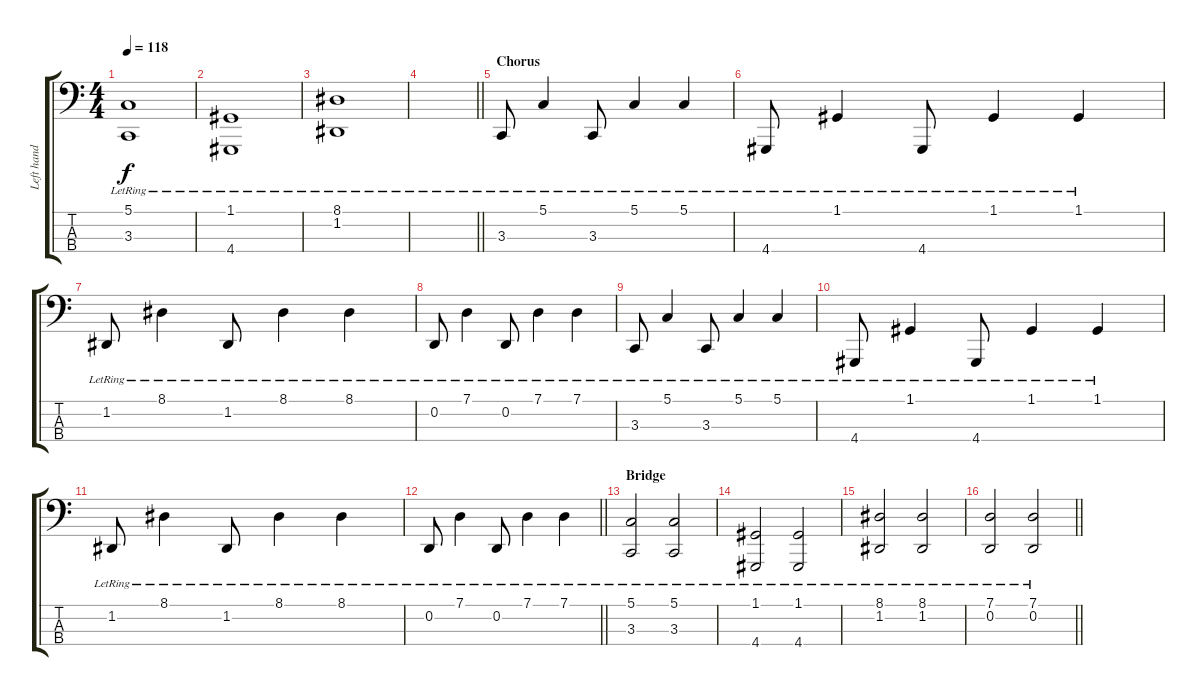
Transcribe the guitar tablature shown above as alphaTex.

\track ("Left hand" "Left hand") {instrument acousticgrandpiano}
\staff {score tabs}
\tuning (G2 D2 A1 E1) {hide}
\ts (4 4)
\tempo 118
\clef f4
\ks c
(5.1{lr} 3.3{lr}).1{dy f} |
(1.1{lr} 4.4{lr}).1 |
(8.1{lr} 1.2{lr}).1 |
\barLineRight lightlight
|
\section ("" "Chorus")
3.3{lr}.8{volume 15} 5.1{lr}.4 3.3{lr}.8 5.1{lr}.4 5.1{lr}.4 |
4.4{lr}.8 1.1{lr}.4 4.4{lr}.8 1.1{lr}.4 1.1{lr}.4 |
1.2{lr}.8 8.1{lr}.4 1.2{lr}.8 8.1{lr}.4 8.1{lr}.4 |
0.2{lr}.8 7.1{lr}.4 0.2{lr}.8 7.1{lr}.4 7.1{lr}.4 |
3.3{lr}.8 5.1{lr}.4 3.3{lr}.8 5.1{lr}.4 5.1{lr}.4 |
4.4{lr}.8 1.1{lr}.4 4.4{lr}.8 1.1{lr}.4 1.1{lr}.4 |
1.2{lr}.8 8.1{lr}.4 1.2{lr}.8 8.1{lr}.4 8.1{lr}.4 |
\barLineRight lightlight
0.2{lr}.8 7.1{lr}.4 0.2{lr}.8 7.1{lr}.4 7.1{lr}.4 |
\section ("" "Bridge")
(5.1{lr} 3.3{lr}).2{volume 13} (5.1{lr} 3.3{lr}).2 |
(1.1{lr} 4.4{lr}).2 (1.1{lr} 4.4{lr}).2 |
(8.1{lr} 1.2{lr}).2 (8.1{lr} 1.2{lr}).2 |
\barLineRight lightlight
(7.1{lr} 0.2{lr}).2 (7.1{lr} 0.2{lr}).2
